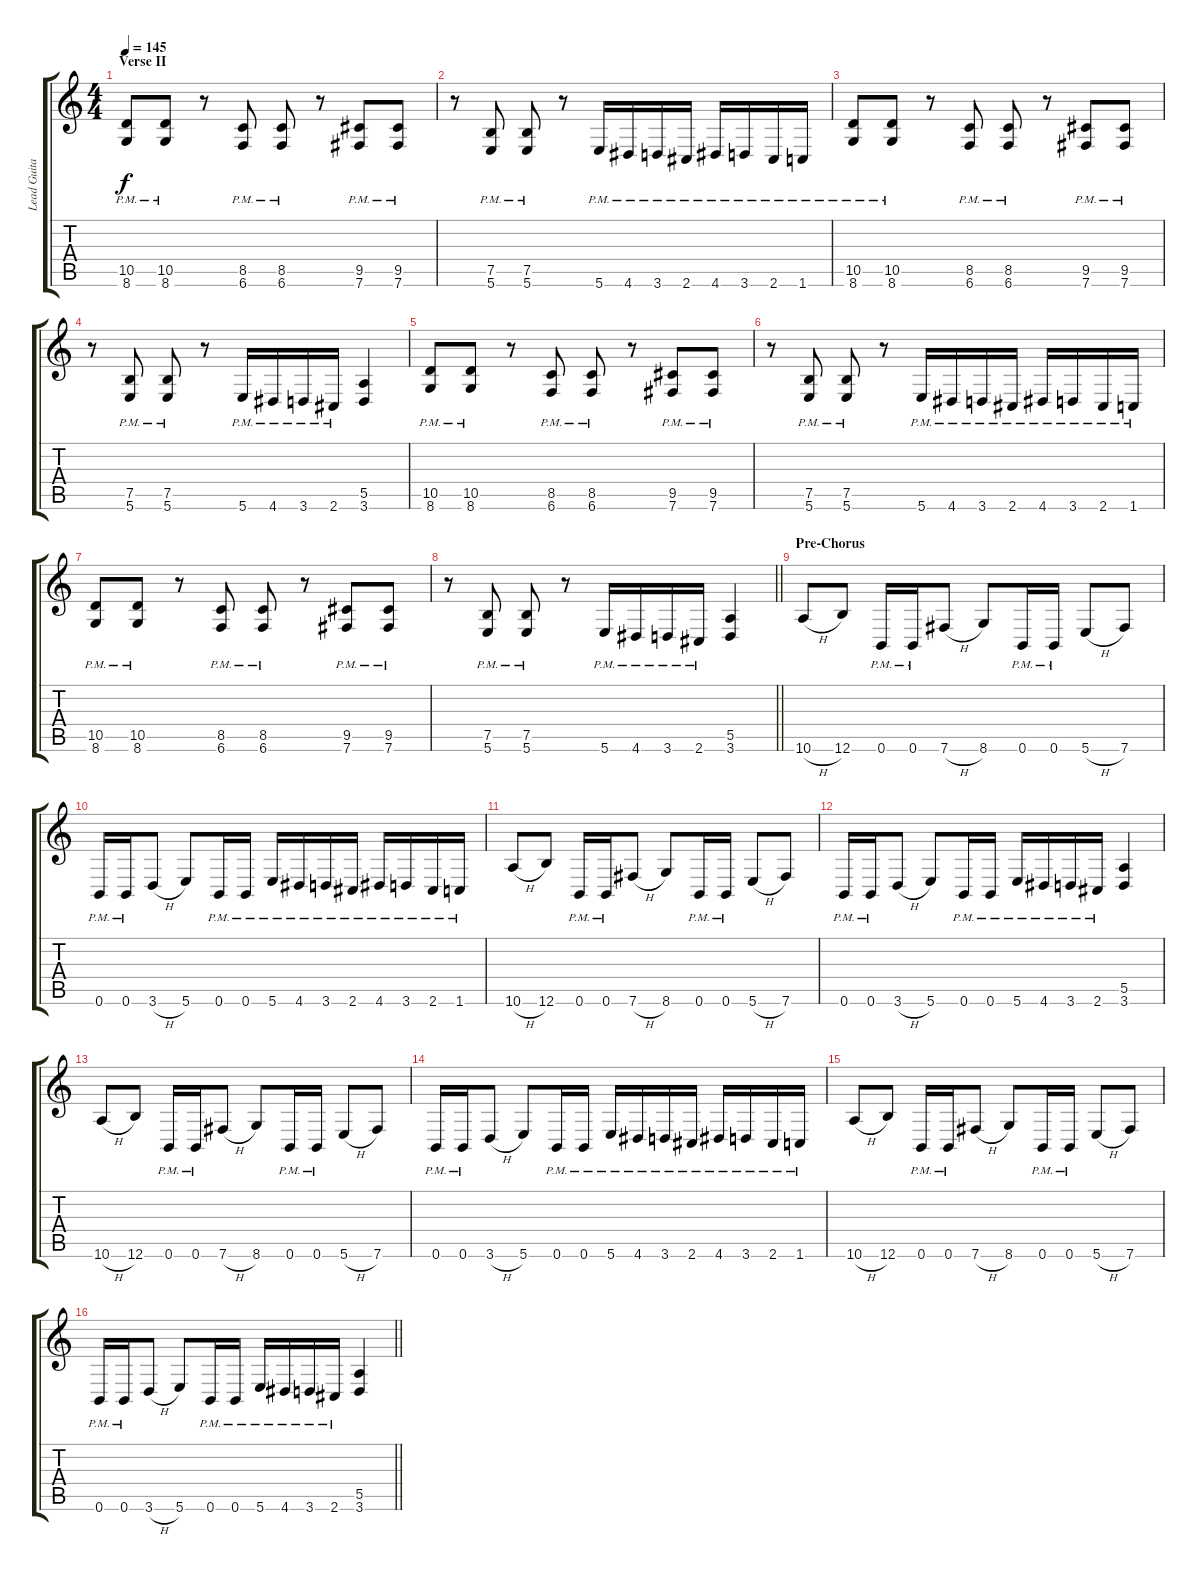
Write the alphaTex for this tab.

\track ("Lead Guitar" "Lead Guita") {instrument overdrivenguitar}
\staff {score tabs}
\tuning (B3 Gb3 D3 A2 E2 B1) {hide}
\ts (4 4)
\section ("" "Verse II")
\tempo 145
\clef g2
\ks c
(10.5{pm} 8.6{pm}).8{dy f} (10.5{pm} 8.6{pm}).8 r.8 (8.5{pm} 6.6{pm}).8 (8.5{pm} 6.6{pm}).8 r.8 (9.5{pm} 7.6{pm}).8 (9.5{pm} 7.6{pm}).8 |
r.8 (7.5{pm} 5.6{pm}).8 (7.5{pm} 5.6{pm}).8 r.8 5.6{pm}.16 4.6{pm}.16 3.6{pm}.16 2.6{pm}.16 4.6{pm}.16 3.6{pm}.16 2.6{pm}.16 1.6{pm}.16 |
(10.5{pm} 8.6{pm}).8 (10.5{pm} 8.6{pm}).8 r.8 (8.5{pm} 6.6{pm}).8 (8.5{pm} 6.6{pm}).8 r.8 (9.5{pm} 7.6{pm}).8 (9.5{pm} 7.6{pm}).8 |
r.8 (7.5{pm} 5.6{pm}).8 (7.5{pm} 5.6{pm}).8 r.8 5.6{pm}.16 4.6{pm}.16 3.6{pm}.16 2.6{pm}.16 (5.5 3.6).4 |
(10.5{pm} 8.6{pm}).8 (10.5{pm} 8.6{pm}).8 r.8 (8.5{pm} 6.6{pm}).8 (8.5{pm} 6.6{pm}).8 r.8 (9.5{pm} 7.6{pm}).8 (9.5{pm} 7.6{pm}).8 |
r.8 (7.5{pm} 5.6{pm}).8 (7.5{pm} 5.6{pm}).8 r.8 5.6{pm}.16 4.6{pm}.16 3.6{pm}.16 2.6{pm}.16 4.6{pm}.16 3.6{pm}.16 2.6{pm}.16 1.6{pm}.16 |
(10.5{pm} 8.6{pm}).8 (10.5{pm} 8.6{pm}).8 r.8 (8.5{pm} 6.6{pm}).8 (8.5{pm} 6.6{pm}).8 r.8 (9.5{pm} 7.6{pm}).8 (9.5{pm} 7.6{pm}).8 |
\barLineRight lightlight
r.8 (7.5{pm} 5.6{pm}).8 (7.5{pm} 5.6{pm}).8 r.8 5.6{pm}.16 4.6{pm}.16 3.6{pm}.16 2.6{pm}.16 (5.5 3.6).4 |
\section ("" "Pre-Chorus")
10.6{h}.8 12.6.8 0.6{pm}.16 0.6{pm}.16 7.6{h}.8 8.6.8 0.6{pm}.16 0.6{pm}.16 5.6{h}.8 7.6.8 |
0.6{pm}.16 0.6{pm}.16 3.6{h}.8 5.6.8 0.6{pm}.16 0.6{pm}.16 5.6{pm}.16 4.6{pm}.16 3.6{pm}.16 2.6{pm}.16 4.6{pm}.16 3.6{pm}.16 2.6{pm}.16 1.6{pm}.16 |
10.6{h}.8 12.6.8 0.6{pm}.16 0.6{pm}.16 7.6{h}.8 8.6.8 0.6{pm}.16 0.6{pm}.16 5.6{h}.8 7.6.8 |
0.6{pm}.16 0.6{pm}.16 3.6{h}.8 5.6.8 0.6{pm}.16 0.6{pm}.16 5.6{pm}.16 4.6{pm}.16 3.6{pm}.16 2.6{pm}.16 (5.5 3.6).4 |
10.6{h}.8 12.6.8 0.6{pm}.16 0.6{pm}.16 7.6{h}.8 8.6.8 0.6{pm}.16 0.6{pm}.16 5.6{h}.8 7.6.8 |
0.6{pm}.16 0.6{pm}.16 3.6{h}.8 5.6.8 0.6{pm}.16 0.6{pm}.16 5.6{pm}.16 4.6{pm}.16 3.6{pm}.16 2.6{pm}.16 4.6{pm}.16 3.6{pm}.16 2.6{pm}.16 1.6{pm}.16 |
10.6{h}.8 12.6.8 0.6{pm}.16 0.6{pm}.16 7.6{h}.8 8.6.8 0.6{pm}.16 0.6{pm}.16 5.6{h}.8 7.6.8 |
\barLineRight lightlight
0.6{pm}.16 0.6{pm}.16 3.6{h}.8 5.6.8 0.6{pm}.16 0.6{pm}.16 5.6{pm}.16 4.6{pm}.16 3.6{pm}.16 2.6{pm}.16 (5.5 3.6).4
